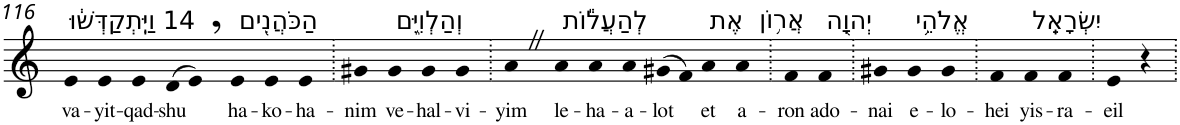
**kern	**text
*part1	*part1
*staff1	*staff1
*I"Piano	*
*I'Pno	*
!!LO:PB:g=z
*clefG2	*
*k[]	*
=116	=116
!LO:TX:a:t=14 וַיִּֽתְקַדְּשׁ֔וּ	!
!	!LO:LY:b
4e	va-
!	!LO:LY:b
4e	-yit-
!	!LO:LY:b
4e	-qad-
!	!LO:LY:b
(>8d	-shu
8e,)	.
!LO:TX:a:t=הַכֹּהֲנִ֖ים	!
!	!LO:LY:b
4e	ha-
!	!LO:LY:b
4e	-ko-
!	!LO:LY:b
4e	-ha-
=117.	=117.
!	!LO:LY:b
4g#X	-nim
!LO:TX:a:t=וְהַלְוִיִּ֑ם	!
!	!LO:LY:b
4g#	ve-
!	!LO:LY:b
4g#	-hal-
!	!LO:LY:b
4g#	-vi-
=118.	=118.
!	!LO:LY:b
4aZ	-yim
!LO:TX:a:t=לְהַעֲל֕וֹת	!
!	!LO:LY:b
4a	le-
!	!LO:LY:b
4a	-ha-
!	!LO:LY:b
4a	-a-
!	!LO:LY:b
(>8g#X	-lot
8f)	.
!LO:TX:a:t=אֶת	!
!	!LO:LY:b
4a	et
!LO:TX:a:t=אֲר֥וֹן	!
!	!LO:LY:b
4a	a-
=119.	=119.
!	!LO:LY:b
4f	-ron
!LO:TX:a:t=יְהוָ֖ה	!
!	!LO:LY:b
4f	ado-
=120.	=120.
!	!LO:LY:b
4g#X	-nai
!LO:TX:a:t=אֱלֹהֵ֥י	!
!	!LO:LY:b
4g#	e-
!	!LO:LY:b
4g#	-lo-
=121.	=121.
!	!LO:LY:b
4f	-hei
!LO:TX:a:t=יִשְׂרָאֵֽל	!
!	!LO:LY:b
4f	yis-
!	!LO:LY:b
4f	-ra-
=122.	=122.
!	!LO:LY:b
4e	-eil
4r	.
=.	=.
*-	*-
